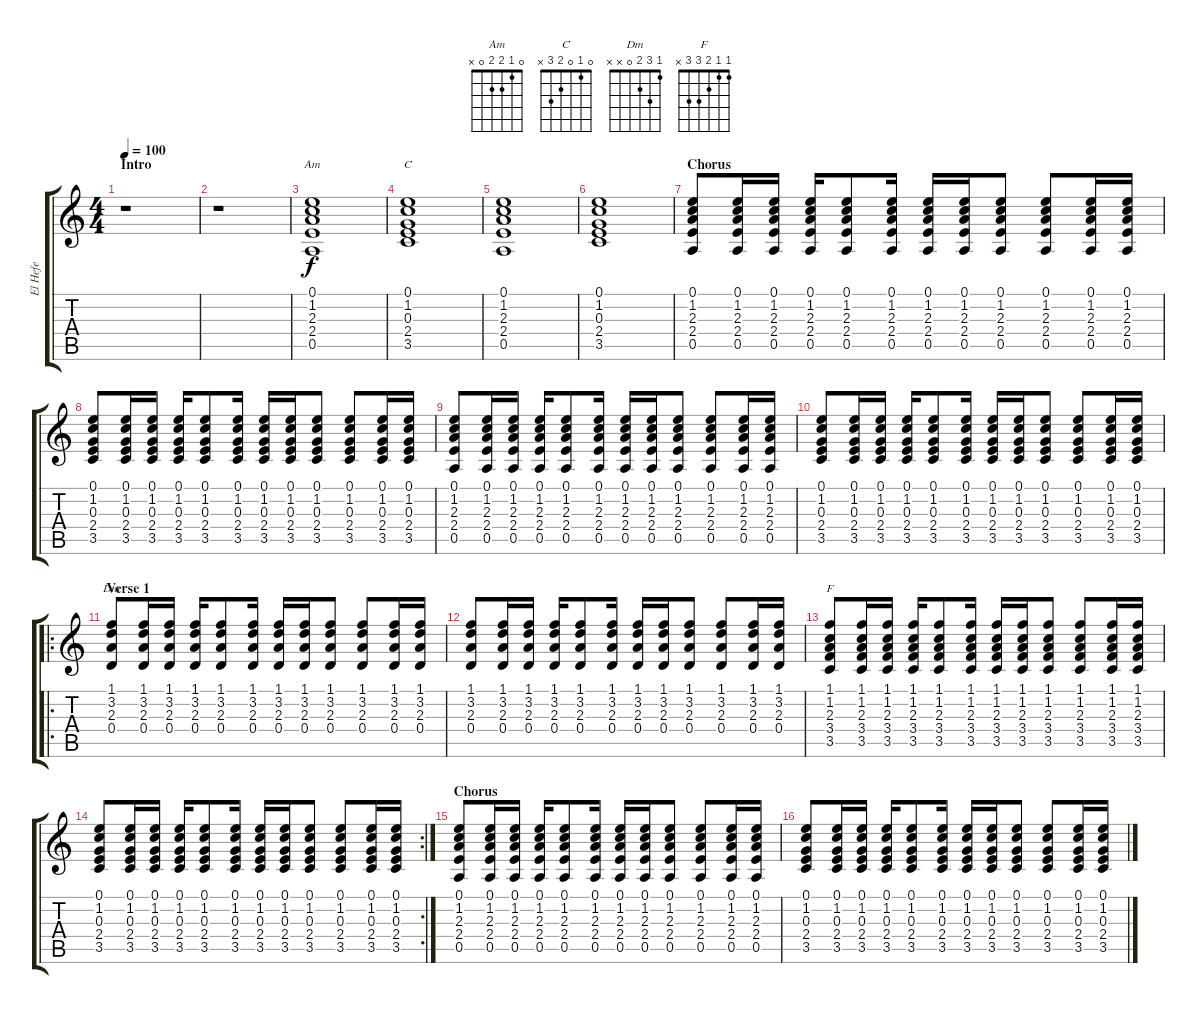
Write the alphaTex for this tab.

\track ("El Hefe" "El Hefe") {instrument overdrivenguitar}
\staff {score tabs}
\tuning (E4 B3 G3 D3 A2 E2) {hide}
\chord ("Am" 0 1 2 2 0 x)
\chord ("C" 0 1 0 2 3 x)
\chord ("Dm" 1 3 2 0 x x)
\chord ("F" 1 1 2 3 3 x)
\ts (4 4)
\section ("" "Intro")
\tempo 100
\clef g2
\ks c
r.1{dy f instrument overdrivenguitar} |
r.1 |
(0.1 1.2 2.3 2.4 0.5).1{ch "Am"} |
(0.1 1.2 0.3 2.4 3.5).1{ch "C"} |
(0.1 1.2 2.3 2.4 0.5).1 |
(0.1 1.2 0.3 2.4 3.5).1 |
\section ("" "Chorus")
(0.1 1.2 2.3 2.4 0.5).8 (0.1 1.2 2.3 2.4 0.5).16 (0.1 1.2 2.3 2.4 0.5).16 (0.1 1.2 2.3 2.4 0.5).16 (0.1 1.2 2.3 2.4 0.5).8 (0.1 1.2 2.3 2.4 0.5).16 (0.1 1.2 2.3 2.4 0.5).16 (0.1 1.2 2.3 2.4 0.5).16 (0.1 1.2 2.3 2.4 0.5).8 (0.1 1.2 2.3 2.4 0.5).8 (0.1 1.2 2.3 2.4 0.5).16 (0.1 1.2 2.3 2.4 0.5).16 |
(0.1 1.2 0.3 2.4 3.5).8 (0.1 1.2 0.3 2.4 3.5).16 (0.1 1.2 0.3 2.4 3.5).16 (0.1 1.2 0.3 2.4 3.5).16 (0.1 1.2 0.3 2.4 3.5).8 (0.1 1.2 0.3 2.4 3.5).16 (0.1 1.2 0.3 2.4 3.5).16 (0.1 1.2 0.3 2.4 3.5).16 (0.1 1.2 0.3 2.4 3.5).8 (0.1 1.2 0.3 2.4 3.5).8 (0.1 1.2 0.3 2.4 3.5).16 (0.1 1.2 0.3 2.4 3.5).16 |
(0.1 1.2 2.3 2.4 0.5).8 (0.1 1.2 2.3 2.4 0.5).16 (0.1 1.2 2.3 2.4 0.5).16 (0.1 1.2 2.3 2.4 0.5).16 (0.1 1.2 2.3 2.4 0.5).8 (0.1 1.2 2.3 2.4 0.5).16 (0.1 1.2 2.3 2.4 0.5).16 (0.1 1.2 2.3 2.4 0.5).16 (0.1 1.2 2.3 2.4 0.5).8 (0.1 1.2 2.3 2.4 0.5).8 (0.1 1.2 2.3 2.4 0.5).16 (0.1 1.2 2.3 2.4 0.5).16 |
(0.1 1.2 0.3 2.4 3.5).8 (0.1 1.2 0.3 2.4 3.5).16 (0.1 1.2 0.3 2.4 3.5).16 (0.1 1.2 0.3 2.4 3.5).16 (0.1 1.2 0.3 2.4 3.5).8 (0.1 1.2 0.3 2.4 3.5).16 (0.1 1.2 0.3 2.4 3.5).16 (0.1 1.2 0.3 2.4 3.5).16 (0.1 1.2 0.3 2.4 3.5).8 (0.1 1.2 0.3 2.4 3.5).8 (0.1 1.2 0.3 2.4 3.5).16 (0.1 1.2 0.3 2.4 3.5).16 |
\ro
\section ("" "Verse 1")
(1.1 3.2 2.3 0.4).8{ch "Dm"} (1.1 3.2 2.3 0.4).16 (1.1 3.2 2.3 0.4).16 (1.1 3.2 2.3 0.4).16 (1.1 3.2 2.3 0.4).8 (1.1 3.2 2.3 0.4).16 (1.1 3.2 2.3 0.4).16 (1.1 3.2 2.3 0.4).16 (1.1 3.2 2.3 0.4).8 (1.1 3.2 2.3 0.4).8 (1.1 3.2 2.3 0.4).16 (1.1 3.2 2.3 0.4).16 |
(1.1 3.2 2.3 0.4).8 (1.1 3.2 2.3 0.4).16 (1.1 3.2 2.3 0.4).16 (1.1 3.2 2.3 0.4).16 (1.1 3.2 2.3 0.4).8 (1.1 3.2 2.3 0.4).16 (1.1 3.2 2.3 0.4).16 (1.1 3.2 2.3 0.4).16 (1.1 3.2 2.3 0.4).8 (1.1 3.2 2.3 0.4).8 (1.1 3.2 2.3 0.4).16 (1.1 3.2 2.3 0.4).16 |
(1.1 1.2 2.3 3.4 3.5).8{ch "F"} (1.1 1.2 2.3 3.4 3.5).16 (1.1 1.2 2.3 3.4 3.5).16 (1.1 1.2 2.3 3.4 3.5).16 (1.1 1.2 2.3 3.4 3.5).8 (1.1 1.2 2.3 3.4 3.5).16 (1.1 1.2 2.3 3.4 3.5).16 (1.1 1.2 2.3 3.4 3.5).16 (1.1 1.2 2.3 3.4 3.5).8 (1.1 1.2 2.3 3.4 3.5).8 (1.1 1.2 2.3 3.4 3.5).16 (1.1 1.2 2.3 3.4 3.5).16 |
\rc 2
(0.1 1.2 0.3 2.4 3.5).8 (0.1 1.2 0.3 2.4 3.5).16 (0.1 1.2 0.3 2.4 3.5).16 (0.1 1.2 0.3 2.4 3.5).16 (0.1 1.2 0.3 2.4 3.5).8 (0.1 1.2 0.3 2.4 3.5).16 (0.1 1.2 0.3 2.4 3.5).16 (0.1 1.2 0.3 2.4 3.5).16 (0.1 1.2 0.3 2.4 3.5).8 (0.1 1.2 0.3 2.4 3.5).8 (0.1 1.2 0.3 2.4 3.5).16 (0.1 1.2 0.3 2.4 3.5).16 |
\section ("" "Chorus")
(0.1 1.2 2.3 2.4 0.5).8 (0.1 1.2 2.3 2.4 0.5).16 (0.1 1.2 2.3 2.4 0.5).16 (0.1 1.2 2.3 2.4 0.5).16 (0.1 1.2 2.3 2.4 0.5).8 (0.1 1.2 2.3 2.4 0.5).16 (0.1 1.2 2.3 2.4 0.5).16 (0.1 1.2 2.3 2.4 0.5).16 (0.1 1.2 2.3 2.4 0.5).8 (0.1 1.2 2.3 2.4 0.5).8 (0.1 1.2 2.3 2.4 0.5).16 (0.1 1.2 2.3 2.4 0.5).16 |
(0.1 1.2 0.3 2.4 3.5).8 (0.1 1.2 0.3 2.4 3.5).16 (0.1 1.2 0.3 2.4 3.5).16 (0.1 1.2 0.3 2.4 3.5).16 (0.1 1.2 0.3 2.4 3.5).8 (0.1 1.2 0.3 2.4 3.5).16 (0.1 1.2 0.3 2.4 3.5).16 (0.1 1.2 0.3 2.4 3.5).16 (0.1 1.2 0.3 2.4 3.5).8 (0.1 1.2 0.3 2.4 3.5).8 (0.1 1.2 0.3 2.4 3.5).16 (0.1 1.2 0.3 2.4 3.5).16
